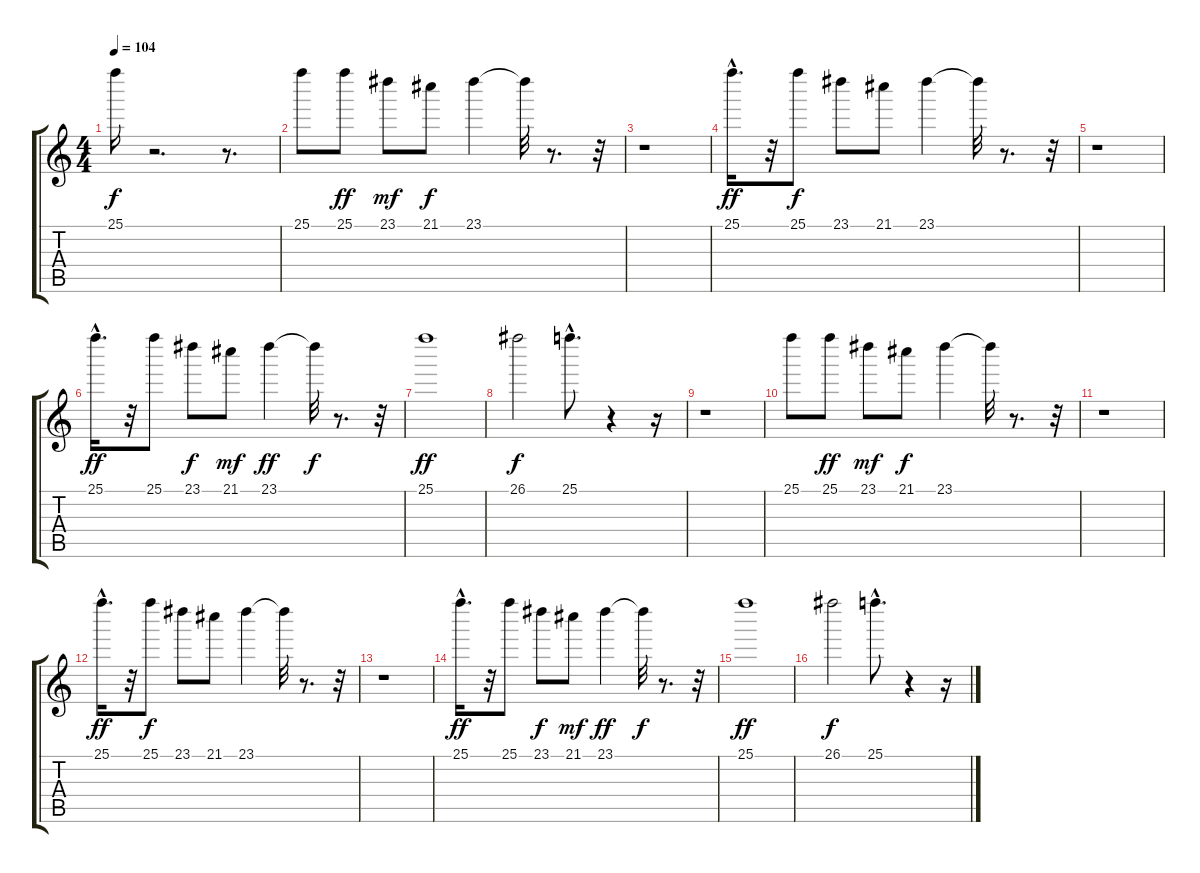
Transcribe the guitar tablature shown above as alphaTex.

\track "" {instrument acousticguitarsteel}
\staff {score tabs}
\tuning (E4 B3 G3 D3 A2 E2) {hide}
\ts (4 4)
\tempo 104
\clef g2
\ks c
25.1{t}.16{dy f} r.2{d} r.8{d} |
25.1.8 25.1.8{dy ff} 23.1.8{dy mf} 21.1.8{dy f} 23.1.4 23.1{t}.32 r.8{d} r.32 |
r.1 |
25.1{hac}.16{d dy ff} r.32 25.1.8{dy f} 23.1.8 21.1.8 23.1.4 23.1{t}.32 r.8{d} r.32 |
r.1 |
25.1{hac}.16{d dy ff} r.32 25.1.8 23.1.8{dy f} 21.1.8{dy mf} 23.1.4{dy ff} 23.1{t}.32{dy f} r.8{d} r.32 |
25.1.1{dy ff} |
26.1.2{dy f} 25.1{hac}.8{d} r.4 r.16 |
r.1 |
25.1.8 25.1.8{dy ff} 23.1.8{dy mf} 21.1.8{dy f} 23.1.4 23.1{t}.32 r.8{d} r.32 |
r.1 |
25.1{hac}.16{d dy ff} r.32 25.1.8{dy f} 23.1.8 21.1.8 23.1.4 23.1{t}.32 r.8{d} r.32 |
r.1 |
25.1{hac}.16{d dy ff} r.32 25.1.8 23.1.8{dy f} 21.1.8{dy mf} 23.1.4{dy ff} 23.1{t}.32{dy f} r.8{d} r.32 |
25.1.1{dy ff} |
26.1.2{dy f} 25.1{hac}.8{d} r.4 r.16
